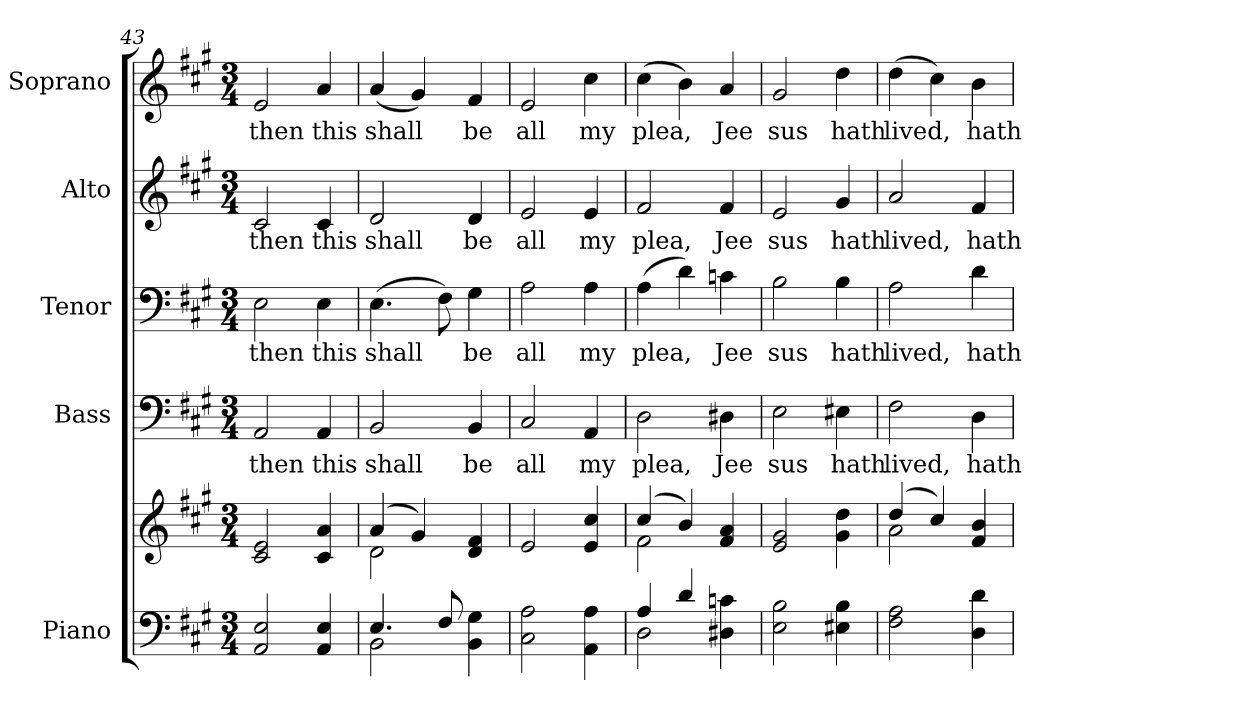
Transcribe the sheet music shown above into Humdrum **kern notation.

**kern	**kern	**kern	**text	**kern	**text	**kern	**text	**kern	**text
*part5	*part5	*part4	*part4	*part3	*part3	*part2	*part2	*part1	*part1
*staff6	*staff5	*staff4	*staff4	*staff3	*staff3	*staff2	*staff2	*staff1	*staff1
*I"Piano	*	*I"Bass	*	*I"Tenor	*	*I"Alto	*	*I"Soprano	*
*I'Pno.	*	*I'B.	*	*I'T.	*	*I'A.	*	*I'S.	*
!!LO:PB:g=z
*clefF4	*clefG2	*clefF4	*	*clefF4	*	*clefG2	*	*clefG2	*
*k[f#c#g#]	*k[f#c#g#]	*k[f#c#g#]	*	*k[f#c#g#]	*	*k[f#c#g#]	*	*k[f#c#g#]	*
*A:	*A:	*A:	*	*A:	*	*A:	*	*A:	*
*M3/4	*M3/4	*M3/4	*	*M3/4	*	*M3/4	*	*M3/4	*
=43	=43	=43	=43	=43	=43	=43	=43	=43	=43
!	!	!	!LO:LY:b:color=#000000	!	!	!	!	!	!
!	!	!	!	!	!LO:LY:b:color=#000000	!	!	!	!
!	!	!	!	!	!	!	!LO:LY:b:color=#000000	!	!
!	!	!	!	!	!	!	!	!	!LO:LY:b:color=#000000
2AAi/ 2Ei	2c#i/ 2ei	2AAi/	then	2Ei\	then	2c#i/	then	2ei/	then
!	!	!	!LO:LY:b:color=#000000	!	!	!	!	!	!
!	!	!	!	!	!LO:LY:b:color=#000000	!	!	!	!
!	!	!	!	!	!	!	!LO:LY:b:color=#000000	!	!
!	!	!	!	!	!	!	!	!	!LO:LY:b:color=#000000
4AAi/ 4Ei	4c#i/ 4ai	4AAi/	this	4Ei\	this	4c#i/	this	4ai/	this
=44	=44	=44	=44	=44	=44	=44	=44	=44	=44
*^	*^	*	*	*	*	*	*	*	*
!	!	!	!	!	!LO:LY:b:color=#000000	!	!	!	!	!	!
!	!	!	!	!	!	!	!LO:LY:b:color=#000000	!	!	!	!
!	!	!	!	!	!	!	!	!	!LO:LY:b:color=#000000	!	!
!	!	!	!	!	!	!	!	!	!	!	!LO:LY:b:color=#000000
4.Ei/	2BBi\	(4ai/	2di\	2BBi/	shall	(4.Ei\	shall	2di/	shall	(4ai/	shall
.	.	4g#i/)	.	.	.	.	.	.	.	4g#i/)	.
8F#i/	.	.	.	.	.	8F#i\)	.	.	.	.	.
!	!	!	!	!	!LO:LY:b:color=#000000	!	!	!	!	!	!
!	!	!	!	!	!	!	!LO:LY:b:color=#000000	!	!	!	!
!	!	!	!	!	!	!	!	!	!LO:LY:b:color=#000000	!	!
!	!	!	!	!	!	!	!	!	!	!	!LO:LY:b:color=#000000
4BBi\ 4G#i	4ryy	4di/ 4f#i	4ryy	4BBi/	be	4G#i\	be	4di/	be	4f#i/	be
*v	*v	*	*	*	*	*	*	*	*	*	*
*	*v	*v	*	*	*	*	*	*	*	*
=45	=45	=45	=45	=45	=45	=45	=45	=45	=45
*^	*^	*	*	*	*	*	*	*	*
!	!	!	!	!	!LO:LY:b:color=#000000	!	!	!	!	!	!
*v	*v	*	*	*	*	*	*	*	*	*	*
*	*v	*v	*	*	*	*	*	*	*	*
*^	*^	*	*	*	*	*	*	*	*
!	!	!	!	!	!	!	!LO:LY:b:color=#000000	!	!	!	!
*v	*v	*	*	*	*	*	*	*	*	*	*
*	*v	*v	*	*	*	*	*	*	*	*
*^	*^	*	*	*	*	*	*	*	*
!	!	!	!	!	!	!	!	!	!LO:LY:b:color=#000000	!	!
*v	*v	*	*	*	*	*	*	*	*	*	*
*	*v	*v	*	*	*	*	*	*	*	*
*^	*^	*	*	*	*	*	*	*	*
!	!	!	!	!	!	!	!	!	!	!	!LO:LY:b:color=#000000
*v	*v	*	*	*	*	*	*	*	*	*	*
*	*v	*v	*	*	*	*	*	*	*	*
2C#i\ 2Ai	2ei/	2C#i/	all	2Ai\	all	2ei/	all	2ei/	all
!	!	!	!LO:LY:b:color=#000000	!	!	!	!	!	!
!	!	!	!	!	!LO:LY:b:color=#000000	!	!	!	!
!	!	!	!	!	!	!	!LO:LY:b:color=#000000	!	!
!	!	!	!	!	!	!	!	!	!LO:LY:b:color=#000000
4AAi\ 4Ai	4ei/ 4cc#i	4AAi/	my	4Ai\	my	4ei/	my	4cc#i\	my
!!LO:PB:g=z
=46	=46	=46	=46	=46	=46	=46	=46	=46	=46
*^	*^	*	*	*	*	*	*	*	*
!	!	!	!	!	!LO:LY:b:color=#000000	!	!	!	!	!	!
!	!	!	!	!	!	!	!LO:LY:b:color=#000000	!	!	!	!
!	!	!	!	!	!	!	!	!	!LO:LY:b:color=#000000	!	!
!	!	!	!	!	!	!	!	!	!	!	!LO:LY:b:color=#000000
4Ai/	2Di\	(4cc#i/	2f#i\	2Di\	plea,	(4Ai\	plea,	2f#i/	plea,	(4cc#i\	plea,
4di/	.	4bi/)	.	.	.	4di\)	.	.	.	4bi\)	.
!	!	!	!	!	!LO:LY:b:color=#000000	!	!	!	!	!	!
!	!	!	!	!	!	!	!LO:LY:b:color=#000000	!	!	!	!
!	!	!	!	!	!	!	!	!	!LO:LY:b:color=#000000	!	!
!	!	!	!	!	!	!	!	!	!	!	!LO:LY:b:color=#000000
4D#Xi\ 4cni	4ryy	4f#i/ 4ai	4ryy	4D#Xi\	Jee	4cni\	Jee	4f#i/	Jee	4ai/	Jee
*v	*v	*	*	*	*	*	*	*	*	*	*
*	*v	*v	*	*	*	*	*	*	*	*
=47	=47	=47	=47	=47	=47	=47	=47	=47	=47
*^	*^	*	*	*	*	*	*	*	*
!	!	!	!	!	!LO:LY:b:color=#000000	!	!	!	!	!	!
*v	*v	*	*	*	*	*	*	*	*	*	*
*	*v	*v	*	*	*	*	*	*	*	*
*^	*^	*	*	*	*	*	*	*	*
!	!	!	!	!	!	!	!LO:LY:b:color=#000000	!	!	!	!
*v	*v	*	*	*	*	*	*	*	*	*	*
*	*v	*v	*	*	*	*	*	*	*	*
*^	*^	*	*	*	*	*	*	*	*
!	!	!	!	!	!	!	!	!	!LO:LY:b:color=#000000	!	!
*v	*v	*	*	*	*	*	*	*	*	*	*
*	*v	*v	*	*	*	*	*	*	*	*
*^	*^	*	*	*	*	*	*	*	*
!	!	!	!	!	!	!	!	!	!	!	!LO:LY:b:color=#000000
*v	*v	*	*	*	*	*	*	*	*	*	*
*	*v	*v	*	*	*	*	*	*	*	*
2Ei\ 2Bi	2ei/ 2g#i	2Ei\	sus	2Bi\	sus	2ei/	sus	2g#i/	sus
!	!	!	!LO:LY:b:color=#000000	!	!	!	!	!	!
!	!	!	!	!	!LO:LY:b:color=#000000	!	!	!	!
!	!	!	!	!	!	!	!LO:LY:b:color=#000000	!	!
!	!	!	!	!	!	!	!	!	!LO:LY:b:color=#000000
4E#Xi\ 4Bi	4g#i\ 4ddi	4E#Xi\	hath	4Bi\	hath	4g#i/	hath	4ddi\	hath
=48	=48	=48	=48	=48	=48	=48	=48	=48	=48
*	*^	*	*	*	*	*	*	*	*
!	!	!	!	!LO:LY:b:color=#000000	!	!	!	!	!	!
!	!	!	!	!	!	!LO:LY:b:color=#000000	!	!	!	!
!	!	!	!	!	!	!	!	!LO:LY:b:color=#000000	!	!
!	!	!	!	!	!	!	!	!	!	!LO:LY:b:color=#000000
2F#i\ 2Ai	(4ddi/	2ai\	2F#i\	lived,	2Ai\	lived,	2ai/	lived,	(4ddi\	lived,
.	4cc#i/)	.	.	.	.	.	.	.	4cc#i\)	.
!	!	!	!	!LO:LY:b:color=#000000	!	!	!	!	!	!
!	!	!	!	!	!	!LO:LY:b:color=#000000	!	!	!	!
!	!	!	!	!	!	!	!	!LO:LY:b:color=#000000	!	!
!	!	!	!	!	!	!	!	!	!	!LO:LY:b:color=#000000
4Di\ 4di	4f#i/ 4bi	4ryy	4Di\	hath	4di\	hath	4f#i/	hath	4bi\	hath
*	*v	*v	*	*	*	*	*	*	*	*
=	=	=	=	=	=	=	=	=	=
*-	*-	*-	*-	*-	*-	*-	*-	*-	*-
